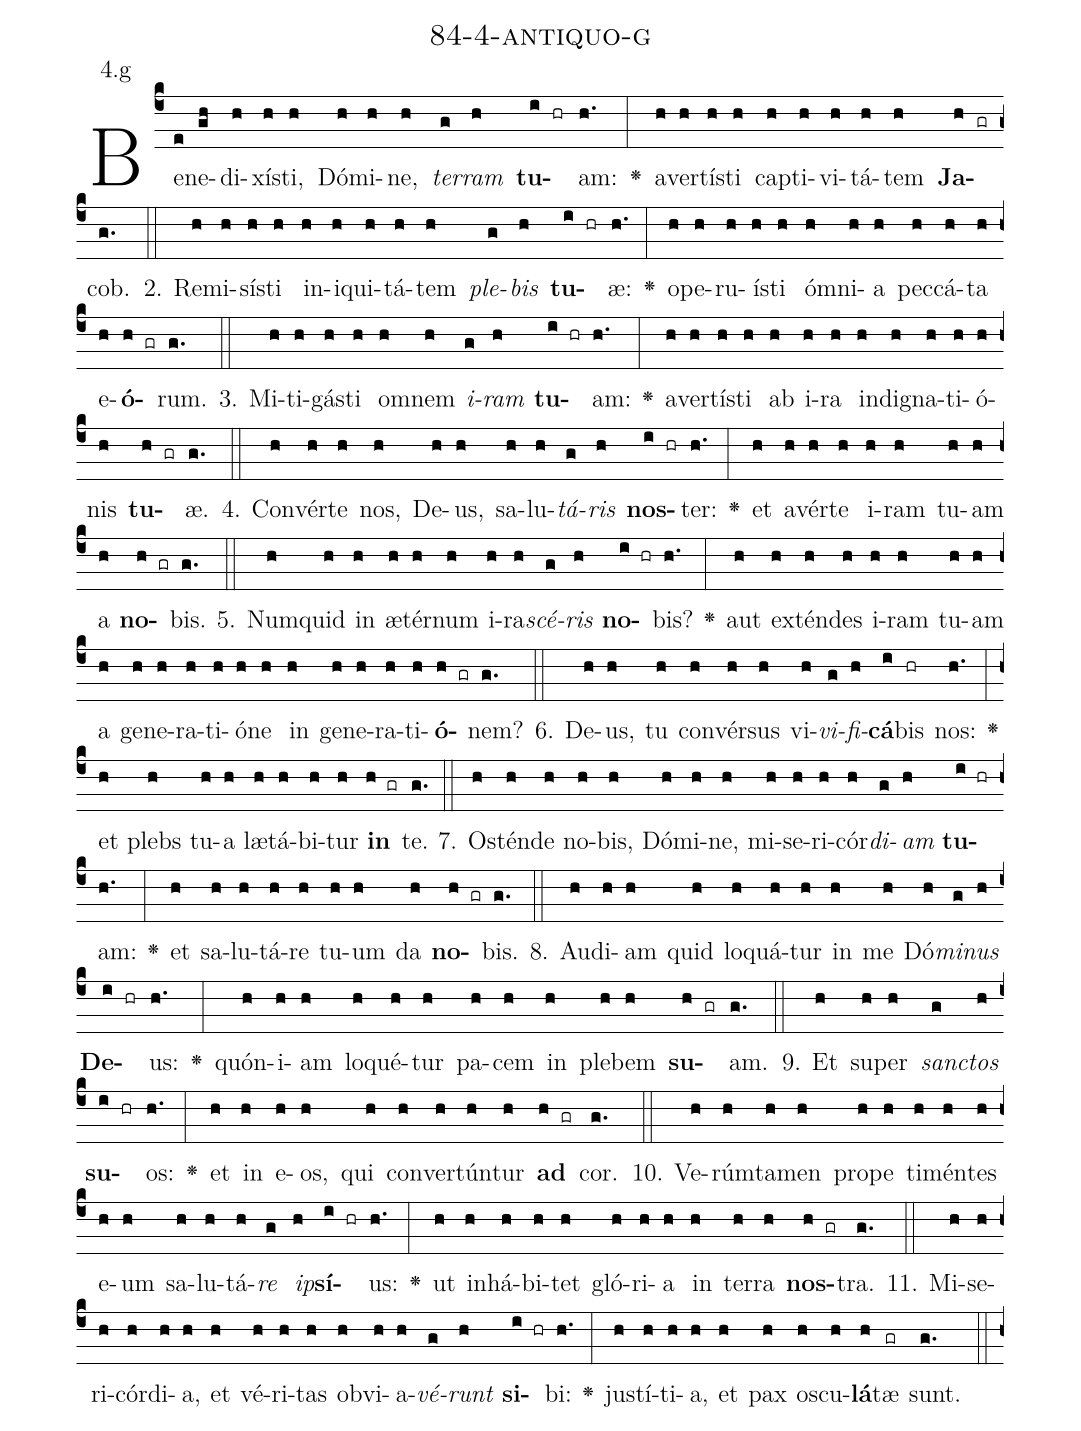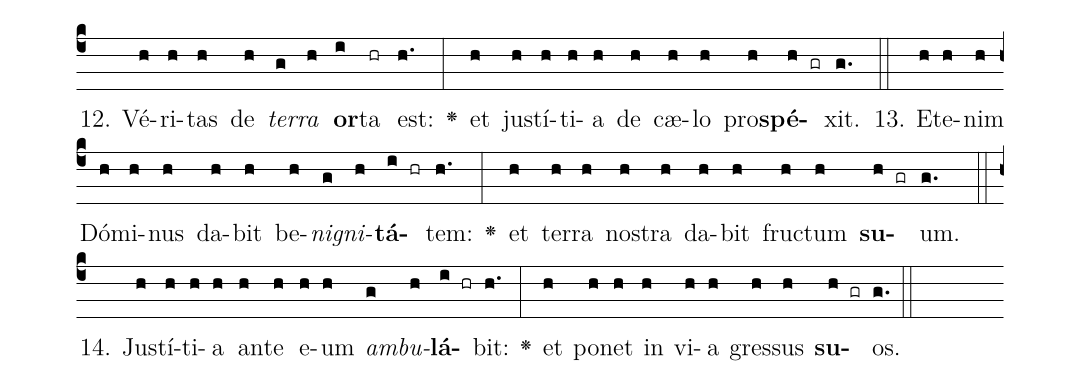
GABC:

name: 84-4-antiquo-g;
annotation: 4.g;
%%
(c4)Be(e)ne(gh)di(h)xís(h)ti,(h) Dó(h)mi(h)ne,(h) <i>ter</i>(g)<i>ram</i>(h) <b>tu</b>(i hr)am:(h.) <v>\greheightstar</v>(:) a(h)ver(h)tís(h)ti(h) cap(h)ti(h)vi(h)tá(h)tem(h) <b>Ja</b>(h gr)cob.(g.) (::)
2. Re(h)mi(h)sís(h)ti(h) in(h)i(h)qui(h)tá(h)tem(h) <i>ple</i>(g)<i>bis</i>(h) <b>tu</b>(i hr)æ:(h.) <v>\greheightstar</v>(:) o(h)pe(h)ru(h)ís(h)ti(h) óm(h)ni(h)a(h) pec(h)cá(h)ta(h) e(h)<b>ó</b>(h gr)rum.(g.) (::)
3. Mi(h)ti(h)gás(h)ti(h) om(h)nem(h) <i>i</i>(g)<i>ram</i>(h) <b>tu</b>(i hr)am:(h.) <v>\greheightstar</v>(:) a(h)ver(h)tís(h)ti(h) ab(h) i(h)ra(h) in(h)di(h)gna(h)ti(h)ó(h)nis(h) <b>tu</b>(h gr)æ.(g.) (::)
4. Con(h)vér(h)te(h) nos,(h) De(h)us,(h) sa(h)lu(h)<i>tá</i>(g)<i>ris</i>(h) <b>nos</b>(i hr)ter:(h.) <v>\greheightstar</v>(:) et(h) a(h)vér(h)te(h) i(h)ram(h) tu(h)am(h) a(h) <b>no</b>(h gr)bis.(g.) (::)
5. Num(h)quid(h) in(h) æ(h)tér(h)num(h) i(h)ra(h)<i>scé</i>(g)<i>ris</i>(h) <b>no</b>(i hr)bis?(h.) <v>\greheightstar</v>(:) aut(h) ex(h)tén(h)des(h) i(h)ram(h) tu(h)am(h) a(h) ge(h)ne(h)ra(h)ti(h)ó(h)ne(h) in(h) ge(h)ne(h)ra(h)ti(h)<b>ó</b>(h gr)nem?(g.) (::)
6. De(h)us,(h) tu(h) con(h)vér(h)sus(h) vi(h)<i>vi</i>(g)<i>fi</i>(h)<b>cá</b>(i)bis(hr) nos:(h.) <v>\greheightstar</v>(:) et(h) plebs(h) tu(h)a(h) læ(h)tá(h)bi(h)tur(h) <b>in</b>(h gr) te.(g.) (::)
7. Os(h)tén(h)de(h) no(h)bis,(h) Dó(h)mi(h)ne,(h) mi(h)se(h)ri(h)cór(h)<i>di</i>(g)<i>am</i>(h) <b>tu</b>(i hr)am:(h.) <v>\greheightstar</v>(:) et(h) sa(h)lu(h)tá(h)re(h) tu(h)um(h) da(h) <b>no</b>(h gr)bis.(g.) (::)
8. Au(h)di(h)am(h) quid(h) lo(h)quá(h)tur(h) in(h) me(h) Dó(h)<i>mi</i>(g)<i>nus</i>(h) <b>De</b>(i hr)us:(h.) <v>\greheightstar</v>(:) quón(h)i(h)am(h) lo(h)qué(h)tur(h) pa(h)cem(h) in(h) ple(h)bem(h) <b>su</b>(h gr)am.(g.) (::)
9. Et(h) su(h)per(h) <i>sanc</i>(g)<i>tos</i>(h) <b>su</b>(i hr)os:(h.) <v>\greheightstar</v>(:) et(h) in(h) e(h)os,(h) qui(h) con(h)ver(h)tún(h)tur(h) <b>ad</b>(h gr) cor.(g.) (::)
10. Ve(h)rúm(h)ta(h)men(h) pro(h)pe(h) ti(h)mén(h)tes(h) e(h)um(h) sa(h)lu(h)tá(h)<i>re</i>(g) <i>ip</i>(h)<b>sí</b>(i hr)us:(h.) <v>\greheightstar</v>(:) ut(h) in(h)há(h)bi(h)tet(h) gló(h)ri(h)a(h) in(h) ter(h)ra(h) <b>nos</b>(h gr)tra.(g.) (::)
11. Mi(h)se(h)ri(h)cór(h)di(h)a,(h) et(h) vé(h)ri(h)tas(h) ob(h)vi(h)a(h)<i>vé</i>(g)<i>runt</i>(h) <b>si</b>(i hr)bi:(h.) <v>\greheightstar</v>(:) jus(h)tí(h)ti(h)a,(h) et(h) pax(h) os(h)cu(h)<b>lá</b>(h)tæ(gr) sunt.(g.) (::)
12. Vé(h)ri(h)tas(h) de(h) <i>ter</i>(g)<i>ra</i>(h) <b>or</b>(i)ta(hr) est:(h.) <v>\greheightstar</v>(:) et(h) jus(h)tí(h)ti(h)a(h) de(h) cæ(h)lo(h) pro(h)<b>spé</b>(h gr)xit.(g.) (::)
13. Et(h)e(h)nim(h) Dó(h)mi(h)nus(h) da(h)bit(h) be(h)<i>ni</i>(g)<i>gni</i>(h)<b>tá</b>(i hr)tem:(h.) <v>\greheightstar</v>(:) et(h) ter(h)ra(h) nos(h)tra(h) da(h)bit(h) fruc(h)tum(h) <b>su</b>(h gr)um.(g.) (::)
14. Jus(h)tí(h)ti(h)a(h) an(h)te(h) e(h)um(h) <i>am</i>(g)<i>bu</i>(h)<b>lá</b>(i hr)bit:(h.) <v>\greheightstar</v>(:) et(h) po(h)net(h) in(h) vi(h)a(h) gres(h)sus(h) <b>su</b>(h gr)os.(g.) (::)
